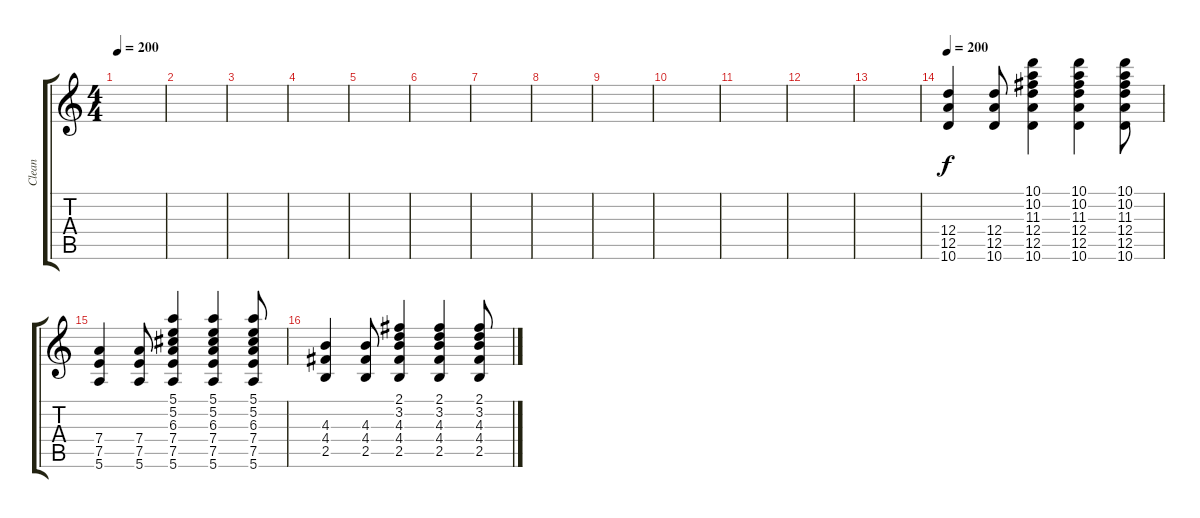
\track ("Clean" "Clean") {instrument acousticguitarsteel}
\staff {score tabs}
\tuning (E4 B3 G3 D3 A2 E2) {hide}
\ts (4 4)
\tempo 200
\clef g2
\ks c
|
|
|
|
|
|
|
|
|
|
|
|
|
\tempo 200
(12.4 12.5 10.6).4 (12.4 12.5 10.6).8 (10.1 10.2 11.3 12.4 12.5 10.6).4 (10.1 10.2 11.3 12.4 12.5 10.6).4 (10.1 10.2 11.3 12.4 12.5 10.6).8 |
(7.4 7.5 5.6).4 (7.4 7.5 5.6).8 (5.1 5.2 6.3 7.4 7.5 5.6).4 (5.1 5.2 6.3 7.4 7.5 5.6).4 (5.1 5.2 6.3 7.4 7.5 5.6).8 |
(4.3 4.4 2.5).4 (4.3 4.4 2.5).8 (2.1 3.2 4.3 4.4 2.5).4 (2.1 3.2 4.3 4.4 2.5).4 (2.1 3.2 4.3 4.4 2.5).8
